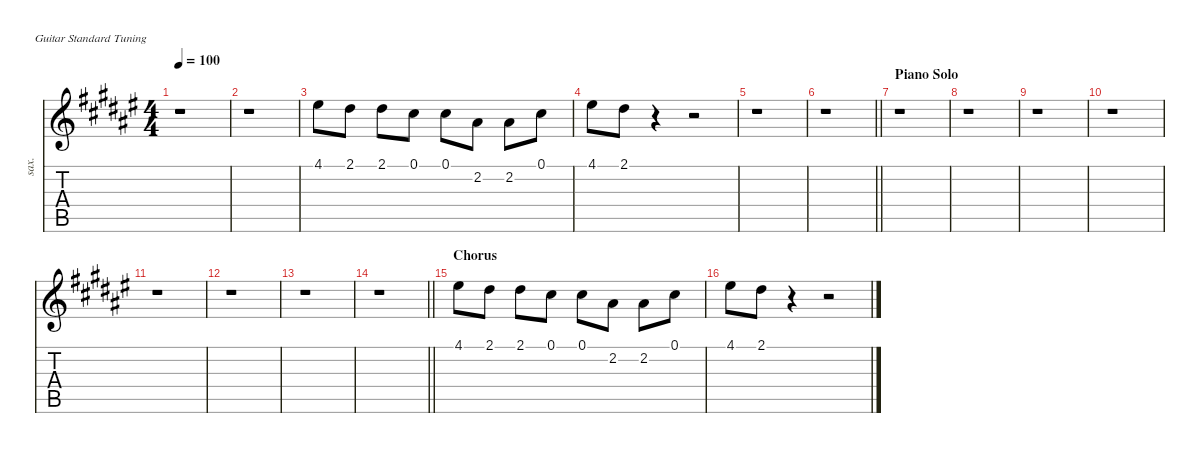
\defaultSystemsLayout 4
\hideDynamics
\bracketExtendMode nobrackets
\otherSystemsTrackNameOrientation horizontal
\track ("Paul" "sax.") {instrument altosax}
\staff {score tabs}
\tuning (E4 B3 G3 D3 A2 E2)
\displaytranspose 9
\ts (4 4)
\tempo 100
\clef g2
\ks f#
r.1{dy f} |
r.1 |
4.1{acc #}.8 2.1{acc #}.8 2.1{acc #}.8 0.1{acc #}.8 0.1{acc #}.8 2.2{acc #}.8 2.2{acc #}.8 0.1{acc #}.8 |
4.1{acc #}.8 2.1{acc #}.8 r.4 r.2 |
r.1 |
\barLineRight lightlight
r.1 |
\section ("" "Piano Solo")
r.1 |
r.1 |
r.1 |
r.1 |
r.1 |
r.1 |
r.1 |
\barLineRight lightlight
r.1 |
\section ("" "Chorus")
4.1{acc #}.8 2.1{acc #}.8 2.1{acc #}.8 0.1{acc #}.8 0.1{acc #}.8 2.2{acc #}.8 2.2{acc #}.8 0.1{acc #}.8 |
4.1{acc #}.8 2.1{acc #}.8 r.4 r.2
